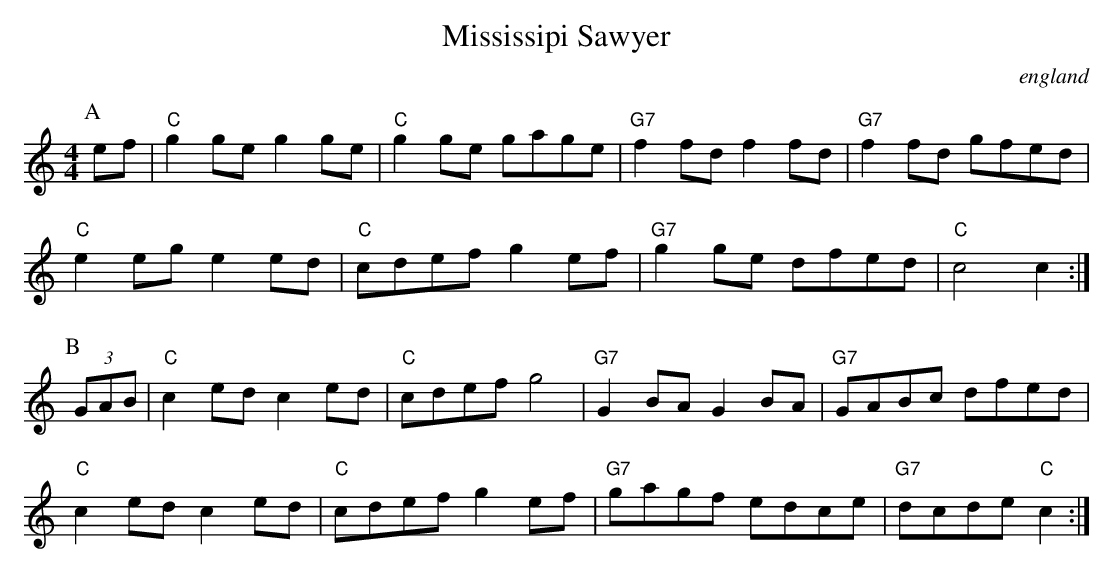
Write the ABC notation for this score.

X:1
T:Mississipi Sawyer
O:england
M:4/4
L:1/4
K:C             %transposed from D
P:A
e/2f/2|"C"gg/2e/2 gg/2e/2|"C"gg/2e/2 g/2a/2g/2e/2|"G7"ff/2d/2 ff/2d/2|\
"G7"ff/2d/2 g/2f/2e/2d/2|
"C"ee/2g/2 ee/2d/2|"C"c/2d/2e/2f/2 ge/2f/2|"G7"gg/2e/2 d/2f/2e/2d/2|"C"c2 c:|
P:B
(3G/2A/2B/2|"C"ce/2d/2 ce/2d/2|"C"c/2d/2e/2f/2 g2|"G7"GB/2A/2 GB/2A/2|\
"G7"G/2A/2B/2c/2 d/2f/2e/2d/2|
"C"ce/2d/2 ce/2d/2|"C"c/2d/2e/2f/2 ge/2f/2|"G7"g/2a/2g/2f/2 e/2d/2c/2e/2|\
"G7"d/2c/2d/2e/2 "C"c:|
